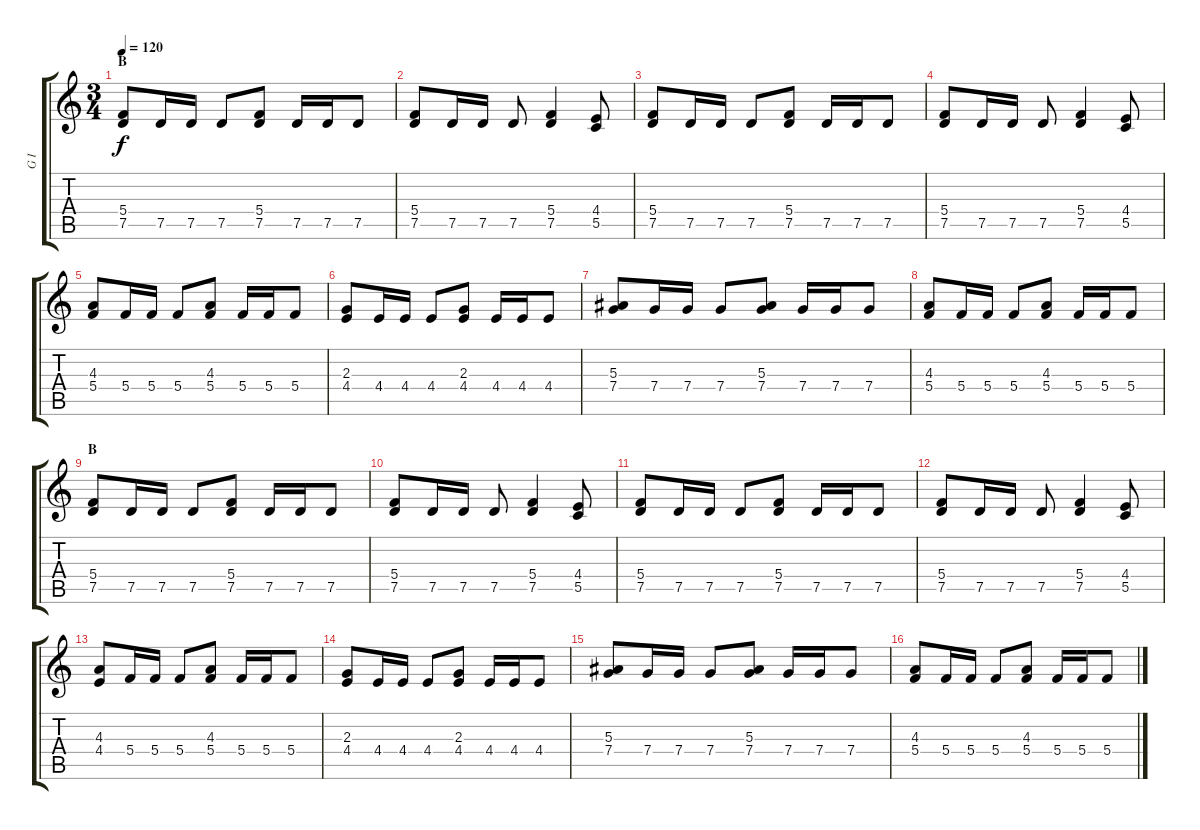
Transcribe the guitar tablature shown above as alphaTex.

\track ("G I" "G I") {instrument distortionguitar}
\staff {score tabs}
\tuning (D4 A3 F3 C3 G2 D2) {hide}
\ts (3 4)
\section ("" "B")
\tempo 120
\clef g2
\ks c
(5.4 7.5).8{dy f} 7.5.16 7.5.16 7.5.8 (5.4 7.5).8 7.5.16 7.5.16 7.5.8 |
(5.4 7.5).8 7.5.16 7.5.16 7.5.8 (5.4 7.5).4 (4.4 5.5).8 |
(5.4 7.5).8 7.5.16 7.5.16 7.5.8 (5.4 7.5).8 7.5.16 7.5.16 7.5.8 |
(5.4 7.5).8 7.5.16 7.5.16 7.5.8 (5.4 7.5).4 (4.4 5.5).8 |
(4.3 5.4).8 5.4.16 5.4.16 5.4.8 (4.3 5.4).8 5.4.16 5.4.16 5.4.8 |
(2.3 4.4).8 4.4.16 4.4.16 4.4.8 (2.3 4.4).8 4.4.16 4.4.16 4.4.8 |
(5.3 7.4).8 7.4.16 7.4.16 7.4.8 (5.3 7.4).8 7.4.16 7.4.16 7.4.8 |
(4.3 5.4).8 5.4.16 5.4.16 5.4.8 (4.3 5.4).8 5.4.16 5.4.16 5.4.8 |
\section ("" "B")
(5.4 7.5).8 7.5.16 7.5.16 7.5.8 (5.4 7.5).8 7.5.16 7.5.16 7.5.8 |
(5.4 7.5).8 7.5.16 7.5.16 7.5.8 (5.4 7.5).4 (4.4 5.5).8 |
(5.4 7.5).8 7.5.16 7.5.16 7.5.8 (5.4 7.5).8 7.5.16 7.5.16 7.5.8 |
(5.4 7.5).8 7.5.16 7.5.16 7.5.8 (5.4 7.5).4 (4.4 5.5).8 |
(4.3 4.4).8 5.4.16 5.4.16 5.4.8 (4.3 5.4).8 5.4.16 5.4.16 5.4.8 |
(2.3 4.4).8 4.4.16 4.4.16 4.4.8 (2.3 4.4).8 4.4.16 4.4.16 4.4.8 |
(5.3 7.4).8 7.4.16 7.4.16 7.4.8 (5.3 7.4).8 7.4.16 7.4.16 7.4.8 |
(4.3 5.4).8 5.4.16 5.4.16 5.4.8 (4.3 5.4).8 5.4.16 5.4.16 5.4.8
